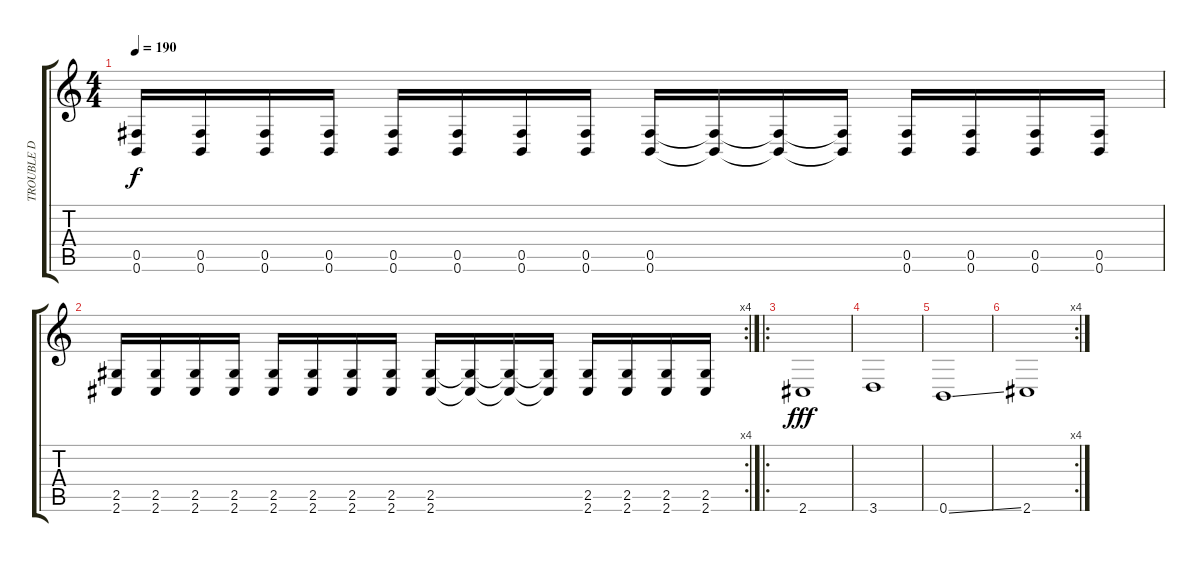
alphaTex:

\track ("TROUBLE D" "TROUBLE D") {instrument electricbassfinger}
\staff {score tabs}
\tuning (Db4 Ab3 E3 B2 Gb2 B1) {hide}
\ts (4 4)
\tempo 190
\clef g2
\ks c
(0.5 0.6).16{dy f} (0.5 0.6).16 (0.5 0.6).16 (0.5 0.6).16 (0.5 0.6).16 (0.5 0.6).16 (0.5 0.6).16 (0.5 0.6).16 (0.5 0.6).16 (0.5{t} 0.6{t}).16 (0.5{t} 0.6{t}).16 (0.5{t} 0.6{t}).16 (0.5 0.6).16 (0.5 0.6).16 (0.5 0.6).16 (0.5 0.6).16 |
\rc 4
(2.5 2.6).16 (2.5 2.6).16 (2.5 2.6).16 (2.5 2.6).16 (2.5 2.6).16 (2.5 2.6).16 (2.5 2.6).16 (2.5 2.6).16 (2.5 2.6).16 (2.5{t} 2.6{t}).16 (2.5{t} 2.6{t}).16 (2.5{t} 2.6{t}).16 (2.5 2.6).16 (2.5 2.6).16 (2.5 2.6).16 (2.5 2.6).16 |
\ro
2.6.1{dy fff} |
3.6.1 |
0.6{ss}.1 |
\rc 4
2.6.1
